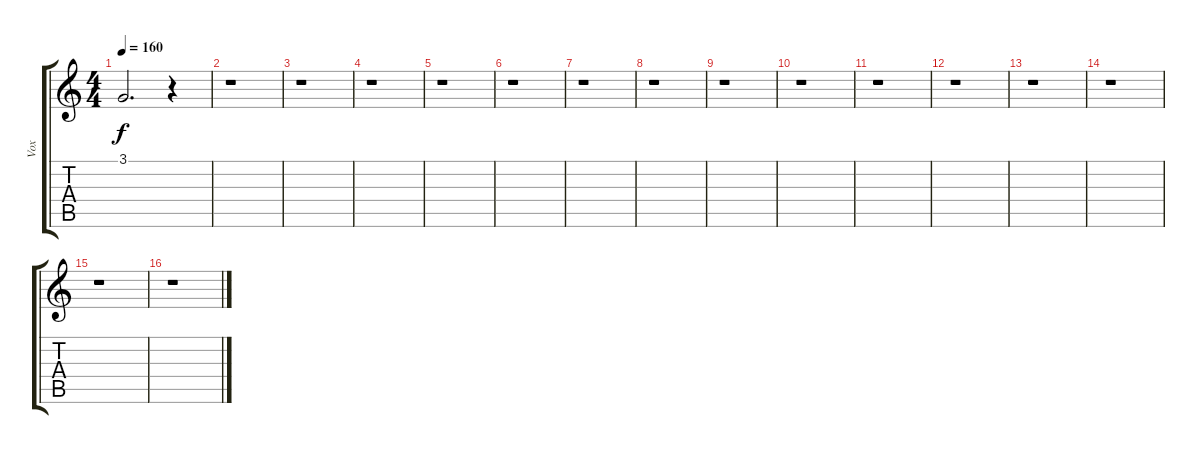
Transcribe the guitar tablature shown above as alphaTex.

\track ("Vox" "Vox") {instrument voiceoohs}
\staff {score tabs}
\tuning (E4 B3 G3 D3 A2 E2) {hide}
\ts (4 4)
\tempo 160
\clef g2
\ks c
3.1{t}.2{d dy f} r.4 |
r.1 |
r.1 |
r.1 |
r.1 |
r.1 |
r.1 |
r.1 |
r.1 |
r.1 |
r.1 |
r.1 |
r.1 |
r.1 |
r.1 |
r.1
